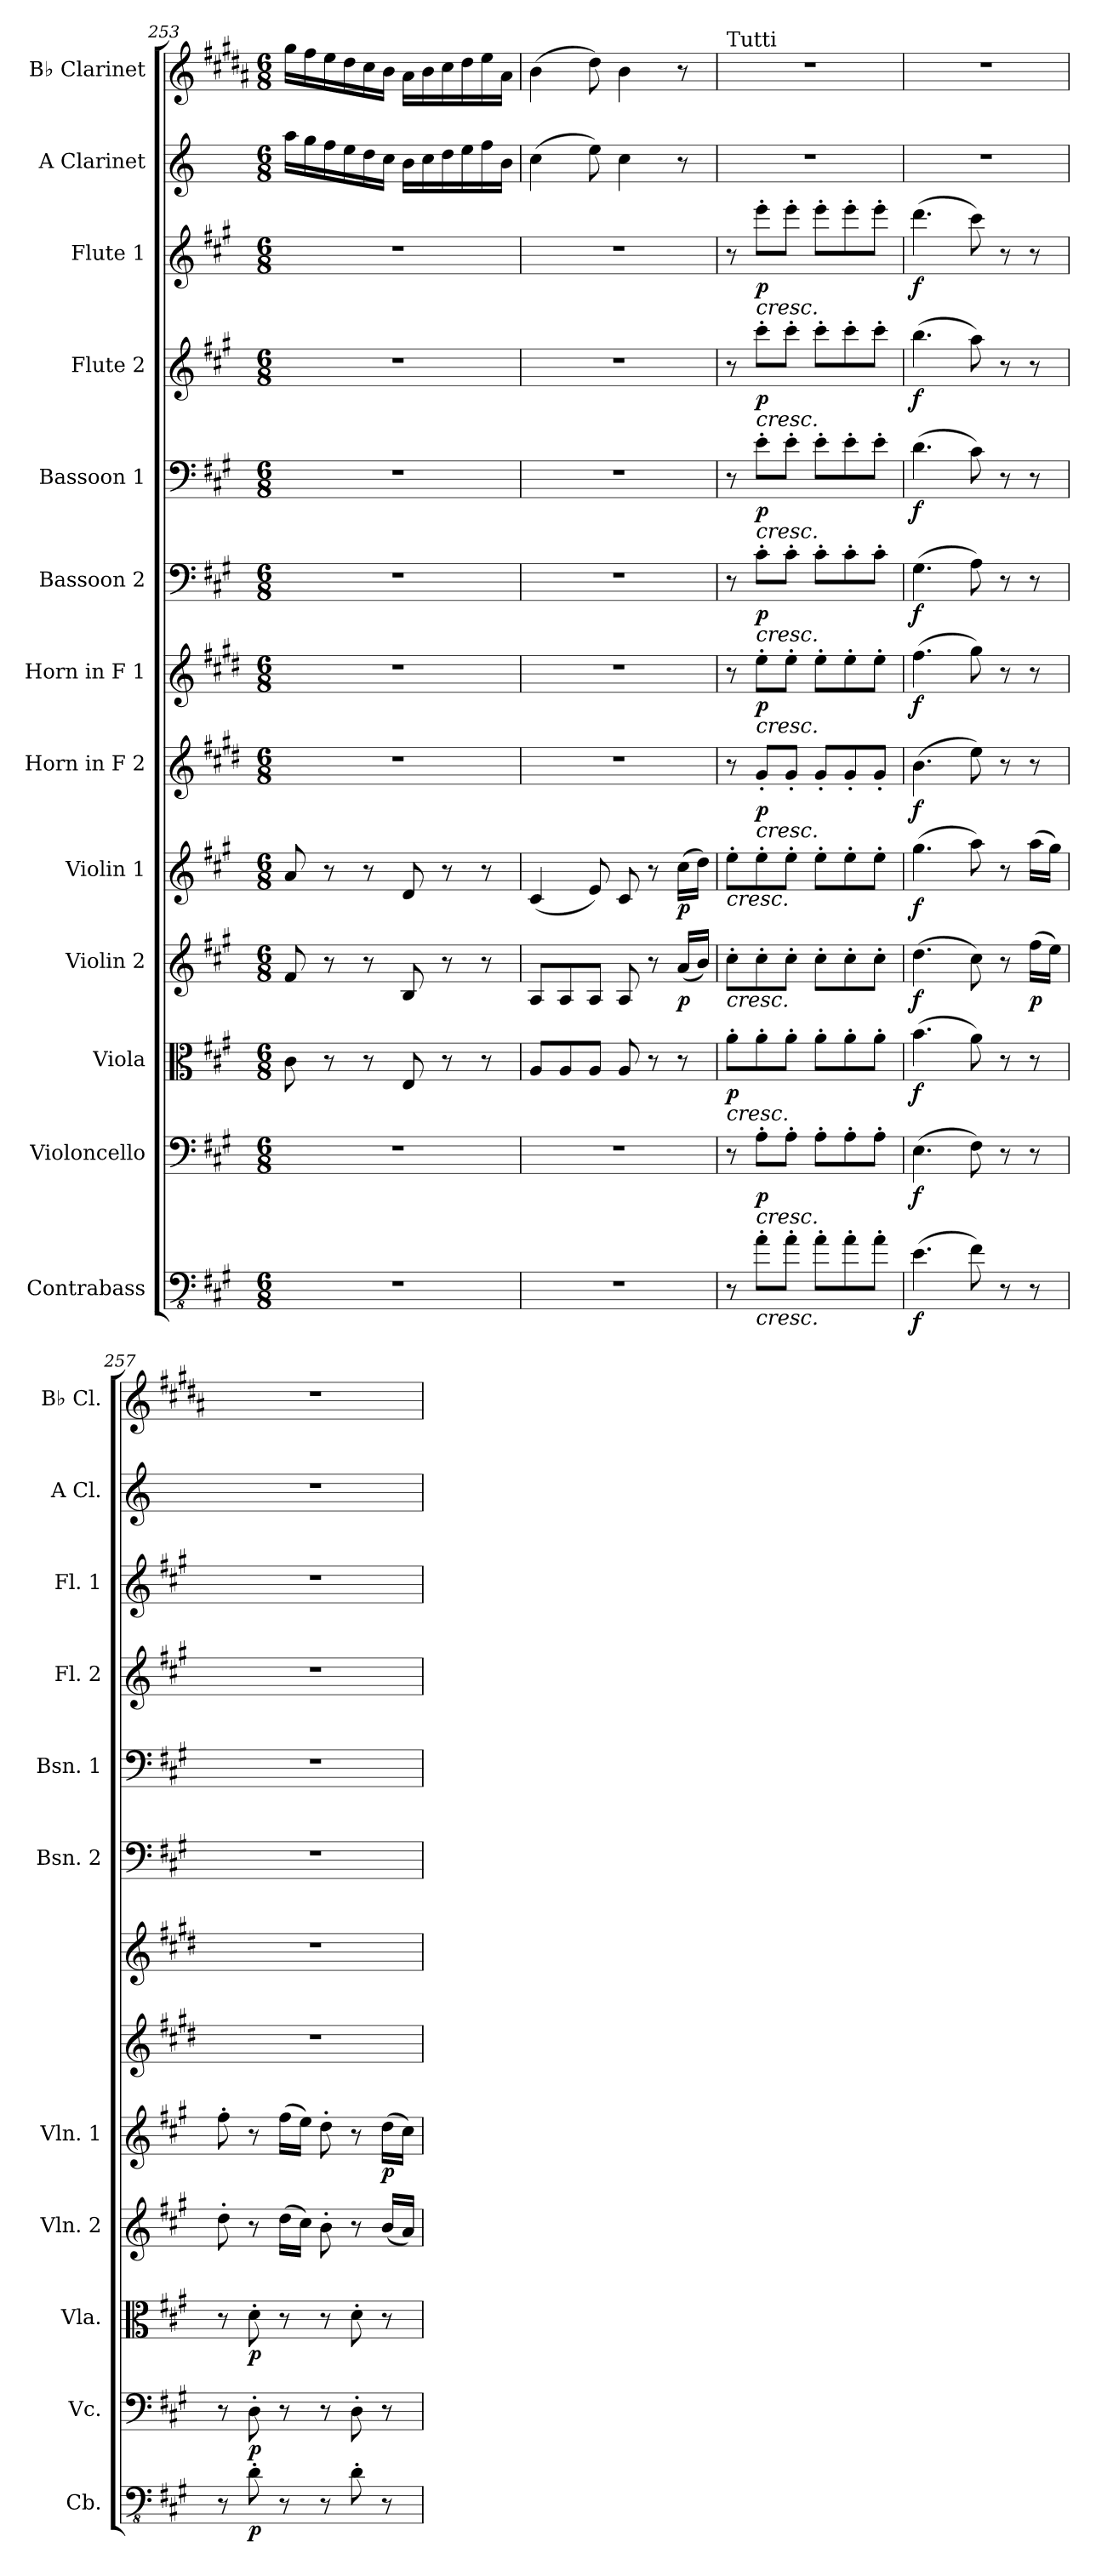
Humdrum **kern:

**kern	**dynam	**kern	**dynam	**kern	**dynam	**kern	**dynam	**kern	**dynam	**kern	**dynam	**kern	**dynam	**kern	**dynam	**kern	**dynam	**kern	**dynam	**kern	**dynam	**kern	**kern
*part13	*part13	*part12	*part12	*part11	*part11	*part10	*part10	*part9	*part9	*part8	*part8	*part7	*part7	*part6	*part6	*part5	*part5	*part4	*part4	*part3	*part3	*part2	*part1
*staff13	*staff13	*staff12	*staff12	*staff11	*staff11	*staff10	*staff10	*staff9	*staff9	*staff8	*staff8	*staff7	*staff7	*staff6	*staff6	*staff5	*staff5	*staff4	*staff4	*staff3	*staff3	*staff2	*staff1
*I"Contrabass	*	*I"Violoncello	*	*I"Viola	*	*I"Violin 2	*	*I"Violin 1	*	*I"Horn in F 2	*	*I"Horn in F 1	*	*I"Bassoon 2	*	*I"Bassoon 1	*	*I"Flute 2	*	*I"Flute 1	*	*I"A Clarinet	*I"B♭ Clarinet
*I'Cb.	*	*I'Vc.	*	*I'Vla.	*	*I'Vln. 2	*	*I'Vln. 1	*	*	*	*	*	*I'Bsn. 2	*	*I'Bsn. 1	*	*I'Fl. 2	*	*I'Fl. 1	*	*I'A Cl.	*I'B♭ Cl.
*clefFv4	*	*clefF4	*	*clefC3	*	*clefG2	*	*clefG2	*	*clefG2	*	*clefG2	*	*clefF4	*	*clefF4	*	*clefG2	*	*clefG2	*	*clefG2	*clefG2
*ITrd7c12	*	*	*	*	*	*	*	*	*	*ITrd4c7	*	*ITrd4c7	*	*	*	*	*	*	*	*	*	*ITrd2c3	*ITrd1c2
*k[f#c#g#]	*	*k[f#c#g#]	*	*k[f#c#g#]	*	*k[f#c#g#]	*	*k[f#c#g#]	*	*k[f#c#g#]	*	*k[f#c#g#]	*	*k[f#c#g#]	*	*k[f#c#g#]	*	*k[f#c#g#]	*	*k[f#c#g#]	*	*k[f#c#g#]	*k[f#c#g#]
*M6/8	*	*M6/8	*	*M6/8	*	*M6/8	*	*M6/8	*	*M6/8	*	*M6/8	*	*M6/8	*	*M6/8	*	*M6/8	*	*M6/8	*	*M6/8	*M6/8
=253	=253	=253	=253	=253	=253	=253	=253	=253	=253	=253	=253	=253	=253	=253	=253	=253	=253	=253	=253	=253	=253	=253	=253
2.r	.	2.r	.	8c#\	.	8f#/	.	8a/	.	2.r	.	2.r	.	2.r	.	2.r	.	2.r	.	2.r	.	16ff#\LL	16ff#\LL
.	.	.	.	.	.	.	.	.	.	.	.	.	.	.	.	.	.	.	.	.	.	16ee\	16ee\
.	.	.	.	8r	.	8r	.	8r	.	.	.	.	.	.	.	.	.	.	.	.	.	16dd\	16dd\
.	.	.	.	.	.	.	.	.	.	.	.	.	.	.	.	.	.	.	.	.	.	16cc#\	16cc#\
.	.	.	.	8r	.	8r	.	8r	.	.	.	.	.	.	.	.	.	.	.	.	.	16b\	16b\
.	.	.	.	.	.	.	.	.	.	.	.	.	.	.	.	.	.	.	.	.	.	16a\JJ	16a\JJ
.	.	.	.	8E/	.	8B/	.	8d/	.	.	.	.	.	.	.	.	.	.	.	.	.	16g#\LL	16g#\LL
.	.	.	.	.	.	.	.	.	.	.	.	.	.	.	.	.	.	.	.	.	.	16a\	16a\
.	.	.	.	8r	.	8r	.	8r	.	.	.	.	.	.	.	.	.	.	.	.	.	16b\	16b\
.	.	.	.	.	.	.	.	.	.	.	.	.	.	.	.	.	.	.	.	.	.	16cc#\	16cc#\
.	.	.	.	8r	.	8r	.	8r	.	.	.	.	.	.	.	.	.	.	.	.	.	16dd\	16dd\
.	.	.	.	.	.	.	.	.	.	.	.	.	.	.	.	.	.	.	.	.	.	16g#\JJ	16g#\JJ
=254	=254	=254	=254	=254	=254	=254	=254	=254	=254	=254	=254	=254	=254	=254	=254	=254	=254	=254	=254	=254	=254	=254	=254
2.r	.	2.r	.	8A/L	.	8A/L	.	(<4c#/	.	2.r	.	2.r	.	2.r	.	2.r	.	2.r	.	2.r	.	(>4a\	(>4a\
.	.	.	.	8A/	.	8A/	.	.	.	.	.	.	.	.	.	.	.	.	.	.	.	.	.
.	.	.	.	8A/J	.	8A/J	.	8e/)	.	.	.	.	.	.	.	.	.	.	.	.	.	8cc#\)	8cc#\)
.	.	.	.	8A/	.	8A/	.	8c#/	.	.	.	.	.	.	.	.	.	.	.	.	.	4a\	4a\
.	.	.	.	8r	.	8r	.	8r	.	.	.	.	.	.	.	.	.	.	.	.	.	.	.
!	!	!	!	!	!	!	!LO:DY:b	!	!LO:DY:b	!	!	!	!	!	!	!	!	!	!	!	!	!	!
.	.	.	.	8r	.	(<16a/LL	p	(>16cc#\LL	p	.	.	.	.	.	.	.	.	.	.	.	.	8r	8r
.	.	.	.	.	.	16b/JJ)	.	16dd\JJ)	.	.	.	.	.	.	.	.	.	.	.	.	.	.	.
!!LO:PB:g=z
=255	=255	=255	=255	=255	=255	=255	=255	=255	=255	=255	=255	=255	=255	=255	=255	=255	=255	=255	=255	=255	=255	=255	=255
!	!	!	!	!	!	!	!	!	!	!	!	!	!	!	!	!	!	!	!	!	!	!	!LO:TX:t=Tutti
!	!	!	!	!	!	!	!	!LO:TX:b:i:t=cresc.	!	!	!	!	!	!	!	!	!	!	!	!	!	!	!
!	!	!	!	!	!	!LO:TX:b:i:t=cresc.	!	!	!	!	!	!	!	!	!	!	!	!	!	!	!	!	!
!	!	!	!	!LO:TX:b:i:t=cresc.	!	!	!	!	!	!	!	!	!	!	!	!	!	!	!	!	!	!	!
!	!	!	!	!	!LO:DY:b	!	!	!	!	!	!	!	!	!	!	!	!	!	!	!	!	!	!
8r	.	8r	.	8a'\L	p	8cc#'\L	.	8ee'\L	.	8r	.	8r	.	8r	.	8r	.	8r	.	8r	.	2.r	2.r
!	!	!	!	!	!	!	!	!	!	!	!	!	!	!	!	!	!	!	!	!LO:TX:b:i:t=cresc.	!	!	!
!	!	!	!	!	!	!	!	!	!	!	!	!	!	!	!	!	!	!LO:TX:b:i:t=cresc.	!	!	!	!	!
!	!	!	!	!	!	!	!	!	!	!	!	!	!	!	!	!LO:TX:b:i:t=cresc.	!	!	!	!	!	!	!
!	!	!	!	!	!	!	!	!	!	!	!	!	!	!LO:TX:b:i:t=cresc.	!	!	!	!	!	!	!	!	!
!	!	!	!	!	!	!	!	!	!	!	!	!LO:TX:b:i:t=cresc.	!	!	!	!	!	!	!	!	!	!	!
!	!	!	!	!	!	!	!	!	!	!LO:TX:b:i:t=cresc.	!	!	!	!	!	!	!	!	!	!	!	!	!
!	!	!LO:TX:b:i:t=cresc.	!	!	!	!	!	!	!	!	!	!	!	!	!	!	!	!	!	!	!	!	!
!LO:TX:b:i:t=cresc.	!	!	!	!	!	!	!	!	!	!	!	!	!	!	!	!	!	!	!	!	!	!	!
!	!	!	!LO:DY:b	!	!	!	!	!	!	!	!LO:DY:b	!	!LO:DY:b	!	!LO:DY:b	!	!LO:DY:b	!	!LO:DY:b	!	!LO:DY:b	!	!
8AA'\L	.	8A'\L	p	8a'\	.	8cc#'\	.	8ee'\	.	8c#'/L	p	8a'\L	p	8c#'\L	p	8e'\L	p	8ccc#'\L	p	8eee'\L	p	.	.
8AA'\J	.	8A'\J	.	8a'\J	.	8cc#'\J	.	8ee'\J	.	8c#'/J	.	8a'\J	.	8c#'\J	.	8e'\J	.	8ccc#'\J	.	8eee'\J	.	.	.
8AA'\L	.	8A'\L	.	8a'\L	.	8cc#'\L	.	8ee'\L	.	8c#'/L	.	8a'\L	.	8c#'\L	.	8e'\L	.	8ccc#'\L	.	8eee'\L	.	.	.
8AA'\	.	8A'\	.	8a'\	.	8cc#'\	.	8ee'\	.	8c#'/	.	8a'\	.	8c#'\	.	8e'\	.	8ccc#'\	.	8eee'\	.	.	.
8AA'\J	.	8A'\J	.	8a'\J	.	8cc#'\J	.	8ee'\J	.	8c#'/J	.	8a'\J	.	8c#'\J	.	8e'\J	.	8ccc#'\J	.	8eee'\J	.	.	.
=256	=256	=256	=256	=256	=256	=256	=256	=256	=256	=256	=256	=256	=256	=256	=256	=256	=256	=256	=256	=256	=256	=256	=256
!	!LO:DY:b	!	!LO:DY:b	!	!LO:DY:b	!	!LO:DY:b	!	!LO:DY:b	!	!LO:DY:b	!	!LO:DY:b	!	!LO:DY:b	!	!LO:DY:b	!	!LO:DY:b	!	!LO:DY:b	!	!
(>4.EE\	f	(>4.E\	f	(>4.b\	f	(>4.dd\	f	(>4.gg#\	f	(>4.e\	f	(>4.b\	f	(>4.G#\	f	(>4.d\	f	(>4.bb\	f	(>4.ddd\	f	2.r	2.r
8FF#\)	.	8F#\)	.	8a\)	.	8cc#\)	.	8aa\)	.	8a\)	.	8cc#\)	.	8A\)	.	8c#\)	.	8aa\)	.	8ccc#\)	.	.	.
8r	.	8r	.	8r	.	8r	.	8r	.	8r	.	8r	.	8r	.	8r	.	8r	.	8r	.	.	.
!	!	!	!	!	!	!	!LO:DY:b	!	!	!	!	!	!	!	!	!	!	!	!	!	!	!	!
8r	.	8r	.	8r	.	(>16ff#\LL	p	(>16aa\LL	.	8r	.	8r	.	8r	.	8r	.	8r	.	8r	.	.	.
.	.	.	.	.	.	16ee\JJ)	.	16gg#\JJ)	.	.	.	.	.	.	.	.	.	.	.	.	.	.	.
=257	=257	=257	=257	=257	=257	=257	=257	=257	=257	=257	=257	=257	=257	=257	=257	=257	=257	=257	=257	=257	=257	=257	=257
8r	.	8r	.	8r	.	8dd'\	.	8ff#'\	.	2.r	.	2.r	.	2.r	.	2.r	.	2.r	.	2.r	.	2.r	2.r
!	!LO:DY:b	!	!LO:DY:b	!	!LO:DY:b	!	!	!	!	!	!	!	!	!	!	!	!	!	!	!	!	!	!
8DD'\	p	8D'\	p	8d'\	p	8r	.	8r	.	.	.	.	.	.	.	.	.	.	.	.	.	.	.
8r	.	8r	.	8r	.	(>16dd\LL	.	(>16ff#\LL	.	.	.	.	.	.	.	.	.	.	.	.	.	.	.
.	.	.	.	.	.	16cc#\JJ)	.	16ee\JJ)	.	.	.	.	.	.	.	.	.	.	.	.	.	.	.
8r	.	8r	.	8r	.	8b'\	.	8dd'\	.	.	.	.	.	.	.	.	.	.	.	.	.	.	.
8DD'\	.	8D'\	.	8d'\	.	8r	.	8r	.	.	.	.	.	.	.	.	.	.	.	.	.	.	.
!	!	!	!	!	!	!	!	!	!LO:DY:b	!	!	!	!	!	!	!	!	!	!	!	!	!	!
8r	.	8r	.	8r	.	(<16b/LL	.	(>16dd\LL	p	.	.	.	.	.	.	.	.	.	.	.	.	.	.
.	.	.	.	.	.	16a/JJ)	.	16cc#\JJ)	.	.	.	.	.	.	.	.	.	.	.	.	.	.	.
=	=	=	=	=	=	=	=	=	=	=	=	=	=	=	=	=	=	=	=	=	=	=	=
*-	*-	*-	*-	*-	*-	*-	*-	*-	*-	*-	*-	*-	*-	*-	*-	*-	*-	*-	*-	*-	*-	*-	*-
